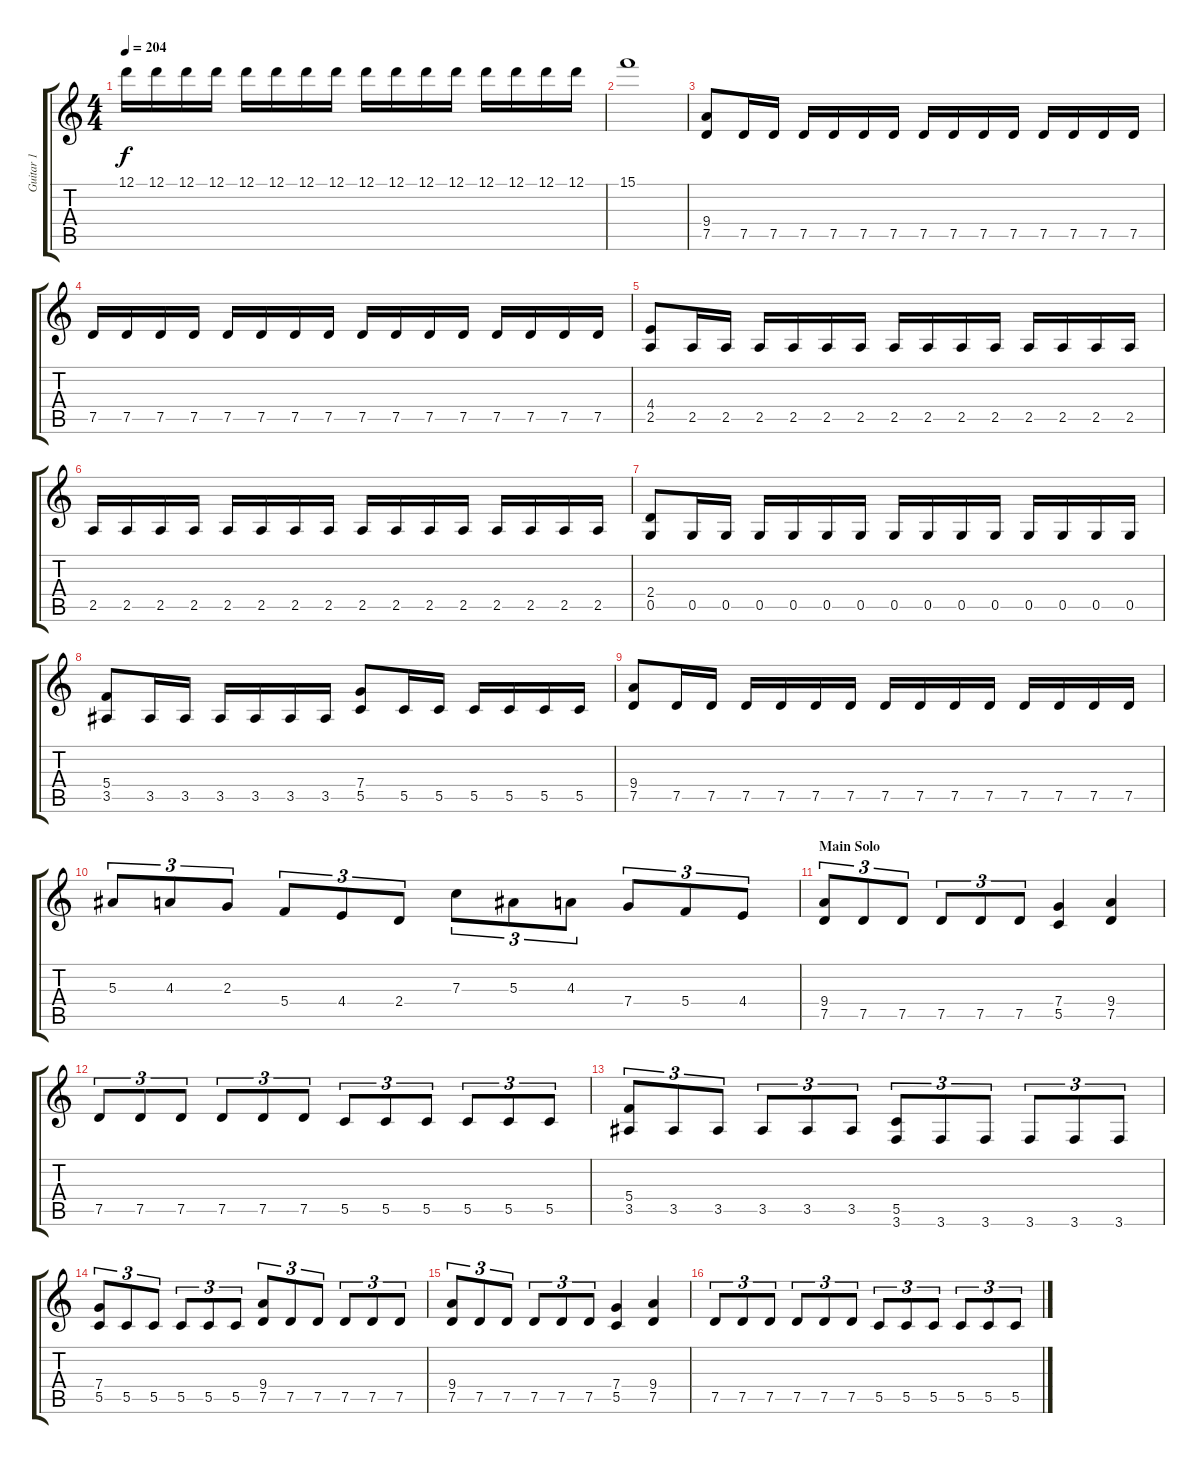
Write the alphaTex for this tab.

\track ("Guitar 1" "Guitar 1") {instrument distortionguitar}
\staff {score tabs}
\tuning (D4 A3 F3 C3 G2 D2) {hide}
\ts (4 4)
\tempo 204
\clef g2
\ks c
12.1.16{dy f} 12.1.16 12.1.16 12.1.16 12.1.16 12.1.16 12.1.16 12.1.16 12.1.16 12.1.16 12.1.16 12.1.16 12.1.16 12.1.16 12.1.16 12.1.16 |
15.1.1 |
(9.4 7.5).8 7.5.16 7.5.16 7.5.16 7.5.16 7.5.16 7.5.16 7.5.16 7.5.16 7.5.16 7.5.16 7.5.16 7.5.16 7.5.16 7.5.16 |
7.5.16 7.5.16 7.5.16 7.5.16 7.5.16 7.5.16 7.5.16 7.5.16 7.5.16 7.5.16 7.5.16 7.5.16 7.5.16 7.5.16 7.5.16 7.5.16 |
(4.4 2.5).8 2.5.16 2.5.16 2.5.16 2.5.16 2.5.16 2.5.16 2.5.16 2.5.16 2.5.16 2.5.16 2.5.16 2.5.16 2.5.16 2.5.16 |
2.5.16 2.5.16 2.5.16 2.5.16 2.5.16 2.5.16 2.5.16 2.5.16 2.5.16 2.5.16 2.5.16 2.5.16 2.5.16 2.5.16 2.5.16 2.5.16 |
(2.4 0.5).8 0.5.16 0.5.16 0.5.16 0.5.16 0.5.16 0.5.16 0.5.16 0.5.16 0.5.16 0.5.16 0.5.16 0.5.16 0.5.16 0.5.16 |
(5.4 3.5).8 3.5.16 3.5.16 3.5.16 3.5.16 3.5.16 3.5.16 (7.4 5.5).8 5.5.16 5.5.16 5.5.16 5.5.16 5.5.16 5.5.16 |
(9.4 7.5).8 7.5.16 7.5.16 7.5.16 7.5.16 7.5.16 7.5.16 7.5.16 7.5.16 7.5.16 7.5.16 7.5.16 7.5.16 7.5.16 7.5.16 |
5.3.8{tu (3 2)} 4.3.8{tu (3 2)} 2.3.8{tu (3 2)} 5.4.8{tu (3 2)} 4.4.8{tu (3 2)} 2.4.8{tu (3 2)} 7.3.8{tu (3 2)} 5.3.8{tu (3 2)} 4.3.8{tu (3 2)} 7.4.8{tu (3 2)} 5.4.8{tu (3 2)} 4.4.8{tu (3 2)} |
\section ("" "Main Solo")
(9.4 7.5).8{tu (3 2)} 7.5.8{tu (3 2)} 7.5.8{tu (3 2)} 7.5.8{tu (3 2)} 7.5.8{tu (3 2)} 7.5.8{tu (3 2)} (7.4 5.5).4 (9.4 7.5).4 |
7.5.8{tu (3 2)} 7.5.8{tu (3 2)} 7.5.8{tu (3 2)} 7.5.8{tu (3 2)} 7.5.8{tu (3 2)} 7.5.8{tu (3 2)} 5.5.8{tu (3 2)} 5.5.8{tu (3 2)} 5.5.8{tu (3 2)} 5.5.8{tu (3 2)} 5.5.8{tu (3 2)} 5.5.8{tu (3 2)} |
(5.4 3.5).8{tu (3 2)} 3.5.8{tu (3 2)} 3.5.8{tu (3 2)} 3.5.8{tu (3 2)} 3.5.8{tu (3 2)} 3.5.8{tu (3 2)} (5.5 3.6).8{tu (3 2)} 3.6.8{tu (3 2)} 3.6.8{tu (3 2)} 3.6.8{tu (3 2)} 3.6.8{tu (3 2)} 3.6.8{tu (3 2)} |
(7.4 5.5).8{tu (3 2)} 5.5.8{tu (3 2)} 5.5.8{tu (3 2)} 5.5.8{tu (3 2)} 5.5.8{tu (3 2)} 5.5.8{tu (3 2)} (9.4 7.5).8{tu (3 2)} 7.5.8{tu (3 2)} 7.5.8{tu (3 2)} 7.5.8{tu (3 2)} 7.5.8{tu (3 2)} 7.5.8{tu (3 2)} |
(9.4 7.5).8{tu (3 2)} 7.5.8{tu (3 2)} 7.5.8{tu (3 2)} 7.5.8{tu (3 2)} 7.5.8{tu (3 2)} 7.5.8{tu (3 2)} (7.4 5.5).4 (9.4 7.5).4 |
7.5.8{tu (3 2)} 7.5.8{tu (3 2)} 7.5.8{tu (3 2)} 7.5.8{tu (3 2)} 7.5.8{tu (3 2)} 7.5.8{tu (3 2)} 5.5.8{tu (3 2)} 5.5.8{tu (3 2)} 5.5.8{tu (3 2)} 5.5.8{tu (3 2)} 5.5.8{tu (3 2)} 5.5.8{tu (3 2)}
